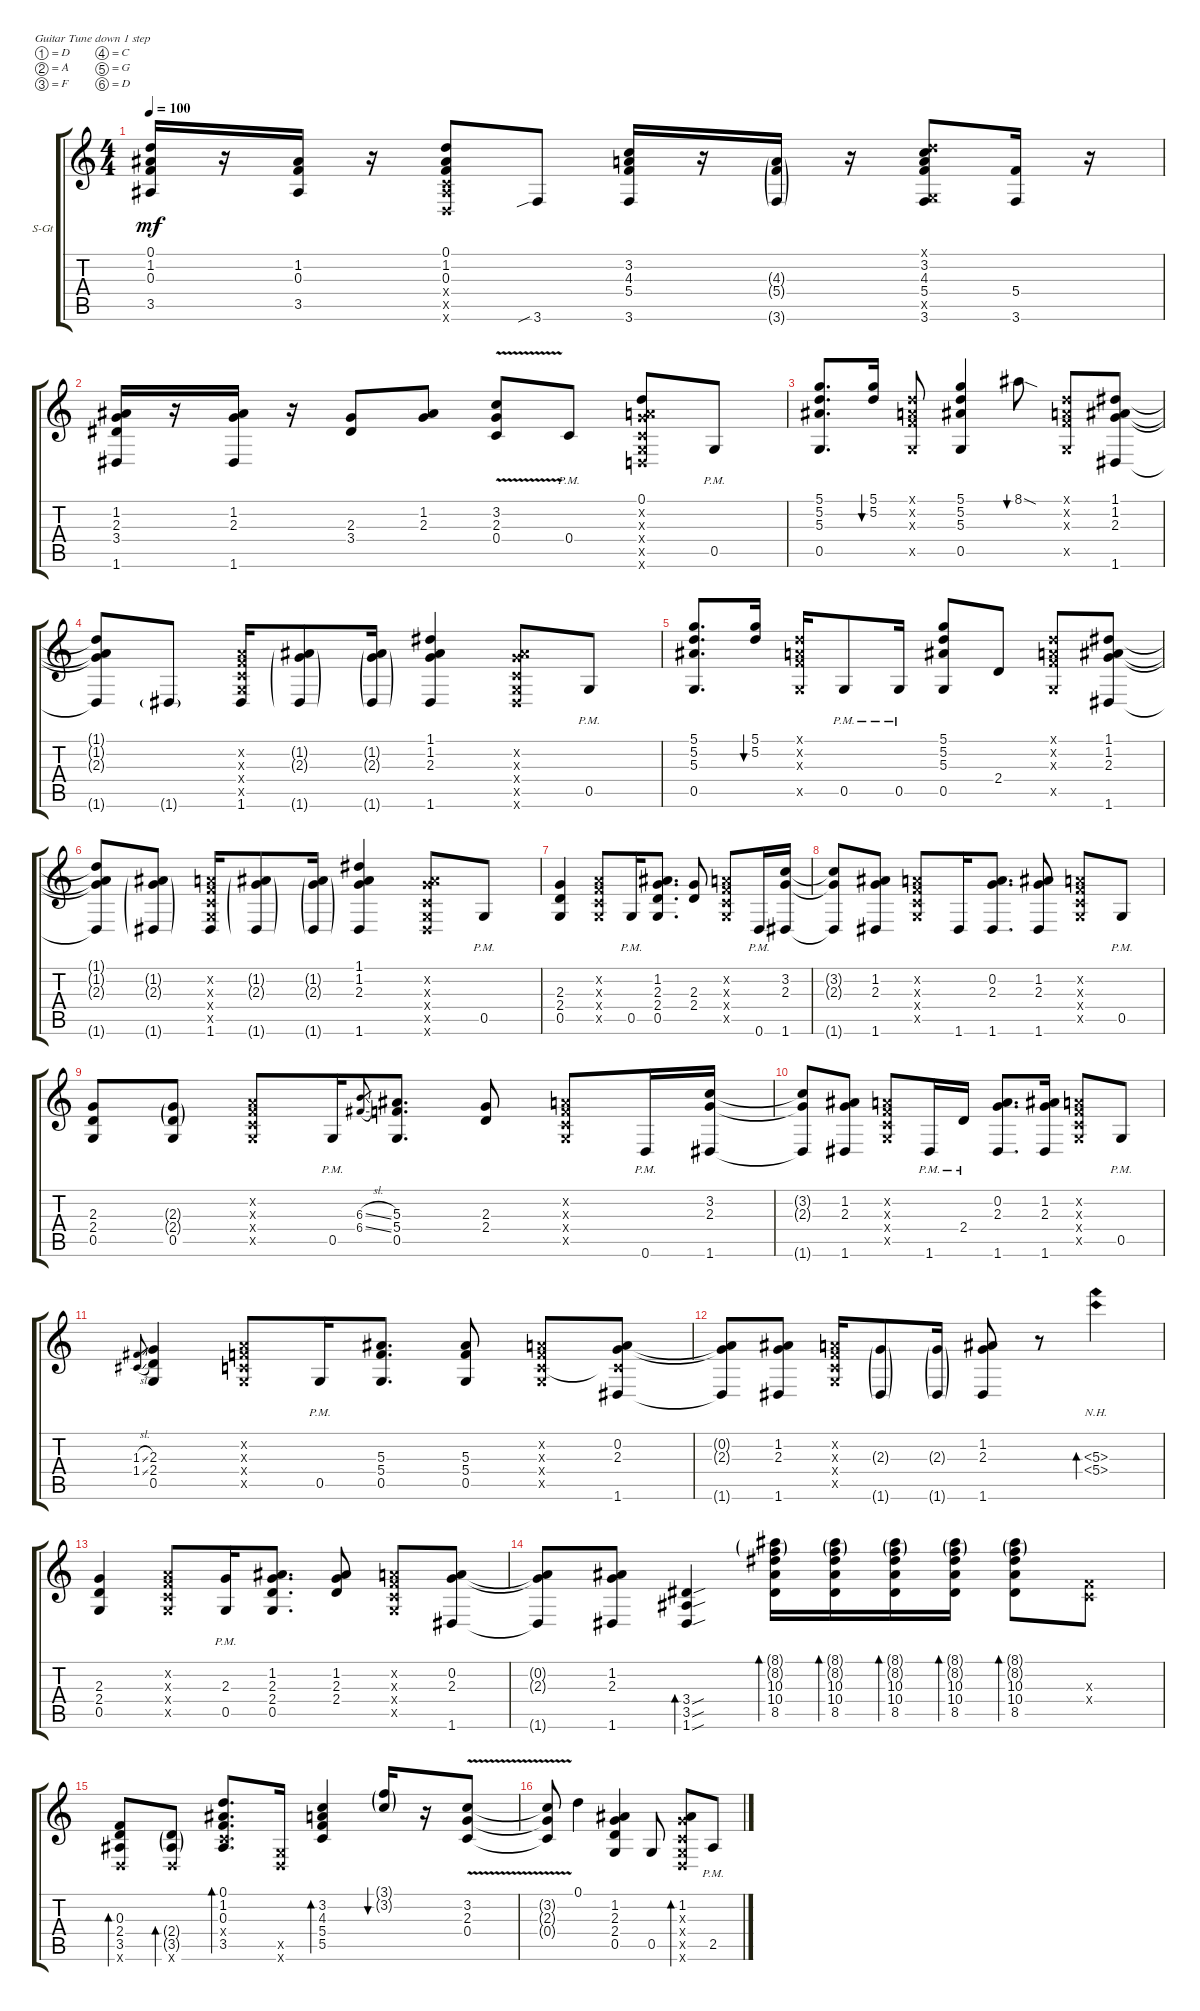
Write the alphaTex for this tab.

\defaultSystemsLayout 4
\bracketExtendMode groupsimilarinstruments
\firstSystemTrackNameOrientation horizontal
\otherSystemsTrackNameOrientation horizontal
\track ("Steel Guitar" "S-Gt") {instrument acousticguitarsteel}
\staff {score tabs}
\tuning (D4 A3 F3 C3 G2 D2)
\ts (4 4)
\tempo 100
\clef g2
\ks c
(3.5 0.1 1.2 0.3).16{dy mf} r.16 (3.5 0.3 1.2).16 r.16 (0.1 1.2 0.3 3.5{x} 0.4{x} 0.6{x}).8 3.6{sib}.8 (3.6 3.2 4.3 5.4).16 r.16 (3.6{g} 4.3{g} 5.4{g}).16 r.16 (3.2 4.3 5.4 3.6 0.5{x} 0.1{x}).8 (5.4 3.6).16 r.16 |
(1.6 3.4 2.3 1.2).16 r.16 (1.2 1.6 2.3).16 r.16 (2.3 3.4).8 (1.2 2.3).8 (3.2{v} 2.3{v} 0.4).8 0.4{pm}.8 (2.3{x} 0.4{x} 0.5{x} 0.6{x} 0.1 0.2{x}).8 0.5{pm}.8 |
(0.5 5.1 5.2 5.3).8{d} (5.1 5.2).16{bu 30} (0.2{x} 0.1{x} 0.3{x} 0.5{x}).8 (5.1 5.2 5.3 0.5).4 8.1{sod}.8{bu 30} (0.1{x} 0.2{x} 0.3{x} 0.5{x}).8 (1.2 2.3 1.6 1.1).8 |
(1.6{t} 2.3{t} 1.2{t} 1.1{t}).8 1.6{g}.8 (0.5{x} 0.4{x} 0.3{x} 0.2{x} 1.6).16 (1.2{g} 2.3{g} 1.6{g}).8 (1.2{g} 2.3{g} 1.6{g}).16 (1.2 2.3 1.6 1.1).4 (1.2{x} 2.3{x} 1.6{x} 0.5{x} 0.4{x}).8 0.5{pm}.8 |
(0.5 5.1 5.2 5.3).8{d} (5.1 5.2).16{bu 30} (0.2{x} 0.1{x} 0.3{x} 0.5{x}).16 0.5{pm}.8 0.5{pm}.16 (0.5 5.1 5.2 5.3).8 2.4.8 (0.1{x} 0.2{x} 0.3{x} 0.5{x}).8 (1.2 2.3 1.6 1.1).8 |
(1.6{t} 2.3{t} 1.2{t} 1.1{t}).8 (1.6{g} 2.3{g} 1.2{g}).8 (0.5{x} 0.4{x} 0.3{x} 0.2{x} 1.6).16 (1.2{g} 2.3{g} 1.6{g}).8 (1.2{g} 2.3{g} 1.6{g}).16 (1.2 2.3 1.6 1.1).4 (1.2{x} 2.3{x} 1.6{x} 0.5{x} 0.4{x}).8 0.5{pm}.8 |
(0.5 2.4 2.3).4 (0.5{x} 0.4{x} 0.3{x} 0.2{x}).8 0.5{pm}.16 (0.5 2.3 2.4 1.2).8{d} (2.3 2.4).8 (0.4{x} 0.3{x} 0.2{x} 0.5{x}).8 0.6{pm}.16 (1.6 3.2 2.3).16 |
(1.6{t} 3.2{t} 2.3{t}).8 (2.3 1.6 1.2).8 (0.5{x} 0.4{x} 0.3{x} 0.2{x}).8 1.6.16 (2.3 0.2 1.6).8{d} (1.2 2.3 1.6).8 (0.5{x} 0.4{x} 0.2{x} 0.3{x}).8 0.5{pm}.8 |
(0.5 2.4 2.3).8 (0.5 2.3{g} 2.4{g}).8 (0.5{x} 0.4{x} 0.3{x} 0.2{x}).8 0.5{pm}.16 (6.3{sl} 6.4{sl}).8{gr} (0.5 5.3 5.4).8{d} (2.3 2.4).8 (0.4{x} 0.3{x} 0.2{x} 0.5{x}).8 0.6{pm}.16 (1.6 3.2 2.3).16 |
(1.6{t} 3.2{t} 2.3{t}).8 (2.3 1.6 1.2).8 (0.5{x} 0.4{x} 0.3{x} 0.2{x}).8 1.6{pm}.16 2.4{pm}.16 (2.3 0.2 1.6).8{d} (1.2 2.3 1.6).16 (0.5{x} 0.4{x} 0.2{x} 0.3{x}).8 0.5{pm}.8 |
(1.3{sl} 1.4{sl}).8{gr} (0.5 2.4 2.3).4 (0.5{x} 0.4{x} 0.3{x} 0.2{x}).8 0.5{pm}.16 (5.3 5.4 0.5).8{d} (0.5 5.3 5.4).8 (0.4{x} 0.3{x} 0.2{x} 0.5{x}).8 (1.6 0.2 2.3 0.4{x t}).8 |
(0.2{t} 2.3{t} 1.6{t}).8 (1.2 2.3 1.6).8 (0.5{x} 0.4{x} 0.3{x} 0.2{x}).16 (1.6{g} 2.3{g}).8 (2.3{g} 1.6{g}).16 (1.6 1.2 2.3).8 r.8 (5.4{nh} 5.3{nh}).4{bd 30} |
(2.3 2.4 0.5).4 (0.5{x} 0.4{x} 0.3{x} 0.2{x}).8 (0.5{pm} 2.3{pm}).16 (0.5 2.4 2.3 1.2).8{d} (1.2 2.3 2.4).8 (0.5{x} 0.4{x} 0.3{x} 0.2{x}).8 (0.2 2.3 1.6).8 |
(0.2{t} 2.3{t} 1.6{t}).8 (1.2 2.3 1.6).8 (1.6{sou} 3.5{sou} 3.4{sou}).4{bd 30} (8.2{g} 8.5 10.4 10.3 8.1{g}).16{bd 30} (8.2{g} 10.3 8.5 10.4 8.1{g}).16{bd 30} (8.2{g} 10.4 10.3 8.5 8.1{g}).16{bd 30} (8.2{g} 10.3 8.5 10.4 8.1{g}).16{bd 30} (8.2{g} 10.3 10.4 8.5 8.1{g}).8{bd 30} (0.4{x} 0.3{x}).8 |
(0.3 2.4 3.5 0.6{x}).8{bd 30} (2.4{g} 3.5{g} 0.6{x}).8{bd 30} (0.1 1.2 0.3 0.4{x} 3.5).8{d bd 30} (0.5{x} 0.6{x}).16 (3.2 4.3 5.4 5.5).4{bd 30} (3.1{g} 3.2{g}).16{bu 30} r.16 (3.2{v} 2.3{v} 0.4).8 |
(3.2{v t} 2.3{v t} 0.4{t}).8 0.1.4 (1.2 2.3 2.4 0.5).4 0.5.8 (1.2 2.3{x} 0.4{x} 0.5{x} 0.6{x}).8{bd 30} 2.5{pm}.8
